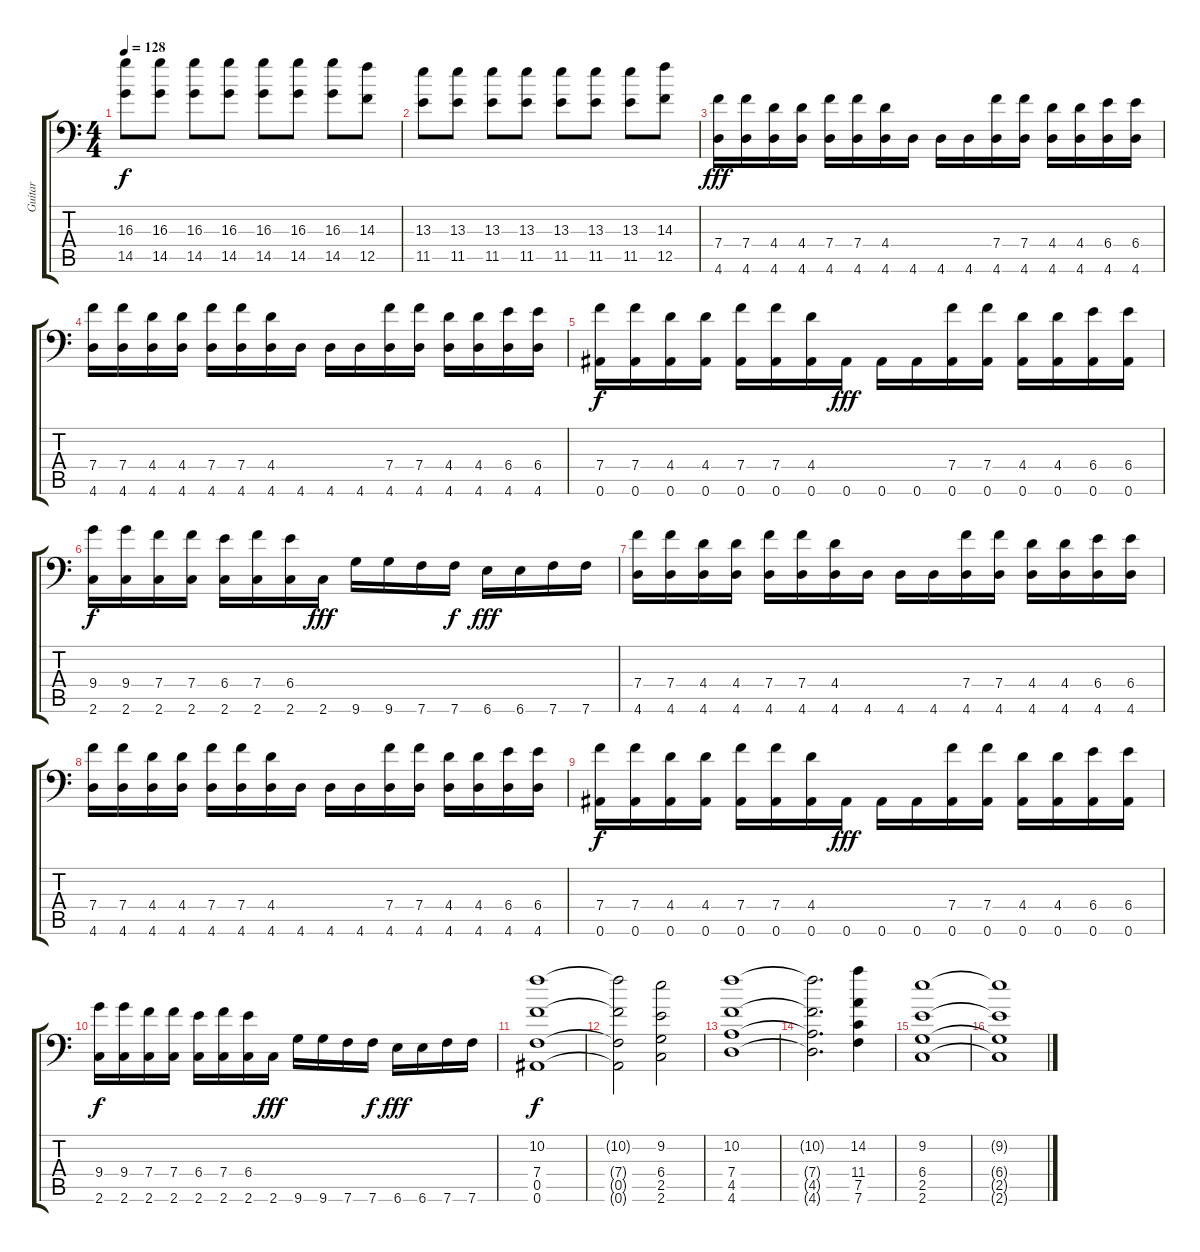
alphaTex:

\track ("Guitar" "Guitar") {solo instrument distortionguitar}
\staff {score tabs}
\tuning (C4 G3 Eb3 Bb2 F2 Bb1) {hide}
\ts (4 4)
\tempo 128
\clef f4
\ks c
(16.3 14.5).8{dy f} (16.3 14.5).8 (16.3 14.5).8 (16.3 14.5).8 (16.3 14.5).8 (16.3 14.5).8 (16.3 14.5).8 (14.3 12.5).8 |
(13.3 11.5).8 (13.3 11.5).8 (13.3 11.5).8 (13.3 11.5).8 (13.3 11.5).8 (13.3 11.5).8 (13.3 11.5).8 (14.3 12.5).8 |
(7.4 4.6).16{dy fff} (7.4 4.6).16 (4.4 4.6).16 (4.4 4.6).16 (7.4 4.6).16 (7.4 4.6).16 (4.4 4.6).16 4.6.16 4.6.16 4.6.16 (7.4 4.6).16 (7.4 4.6).16 (4.4 4.6).16 (4.4 4.6).16 (6.4 4.6).16 (6.4 4.6).16 |
(7.4 4.6).16 (7.4 4.6).16 (4.4 4.6).16 (4.4 4.6).16 (7.4 4.6).16 (7.4 4.6).16 (4.4 4.6).16 4.6.16 4.6.16 4.6.16 (7.4 4.6).16 (7.4 4.6).16 (4.4 4.6).16 (4.4 4.6).16 (6.4 4.6).16 (6.4 4.6).16 |
(7.4 0.6).16{dy f} (7.4 0.6).16 (4.4 0.6).16 (4.4 0.6).16 (7.4 0.6).16 (7.4 0.6).16 (4.4 0.6).16 0.6.16{dy fff} 0.6.16 0.6.16 (7.4 0.6).16 (7.4 0.6).16 (4.4 0.6).16 (4.4 0.6).16 (6.4 0.6).16 (6.4 0.6).16 |
(9.4 2.6).16{dy f} (9.4 2.6).16 (7.4 2.6).16 (7.4 2.6).16 (6.4 2.6).16 (7.4 2.6).16 (6.4 2.6).16 2.6.16{dy fff} 9.6.16 9.6.16 7.6.16 7.6.16{dy f} 6.6.16{dy fff} 6.6.16 7.6.16 7.6.16 |
(7.4 4.6).16 (7.4 4.6).16 (4.4 4.6).16 (4.4 4.6).16 (7.4 4.6).16 (7.4 4.6).16 (4.4 4.6).16 4.6.16 4.6.16 4.6.16 (7.4 4.6).16 (7.4 4.6).16 (4.4 4.6).16 (4.4 4.6).16 (6.4 4.6).16 (6.4 4.6).16 |
(7.4 4.6).16 (7.4 4.6).16 (4.4 4.6).16 (4.4 4.6).16 (7.4 4.6).16 (7.4 4.6).16 (4.4 4.6).16 4.6.16 4.6.16 4.6.16 (7.4 4.6).16 (7.4 4.6).16 (4.4 4.6).16 (4.4 4.6).16 (6.4 4.6).16 (6.4 4.6).16 |
(7.4 0.6).16{dy f} (7.4 0.6).16 (4.4 0.6).16 (4.4 0.6).16 (7.4 0.6).16 (7.4 0.6).16 (4.4 0.6).16 0.6.16{dy fff} 0.6.16 0.6.16 (7.4 0.6).16 (7.4 0.6).16 (4.4 0.6).16 (4.4 0.6).16 (6.4 0.6).16 (6.4 0.6).16 |
(9.4 2.6).16{dy f} (9.4 2.6).16 (7.4 2.6).16 (7.4 2.6).16 (6.4 2.6).16 (7.4 2.6).16 (6.4 2.6).16 2.6.16{dy fff} 9.6.16 9.6.16 7.6.16 7.6.16{dy f} 6.6.16{dy fff} 6.6.16 7.6.16 7.6.16 |
(10.2 7.4 0.5 0.6).1{dy f} |
(10.2{t} 7.4{t} 0.5{t} 0.6{t}).2 (9.2 6.4 2.5 2.6).2 |
(10.2 7.4 4.5 4.6).1 |
(10.2{t} 7.4{t} 4.5{t} 4.6{t}).2{d} (14.2 11.4 7.5 7.6).4 |
(9.2 6.4 2.5 2.6).1 |
(9.2{t} 6.4{t} 2.5{t} 2.6{t}).1
